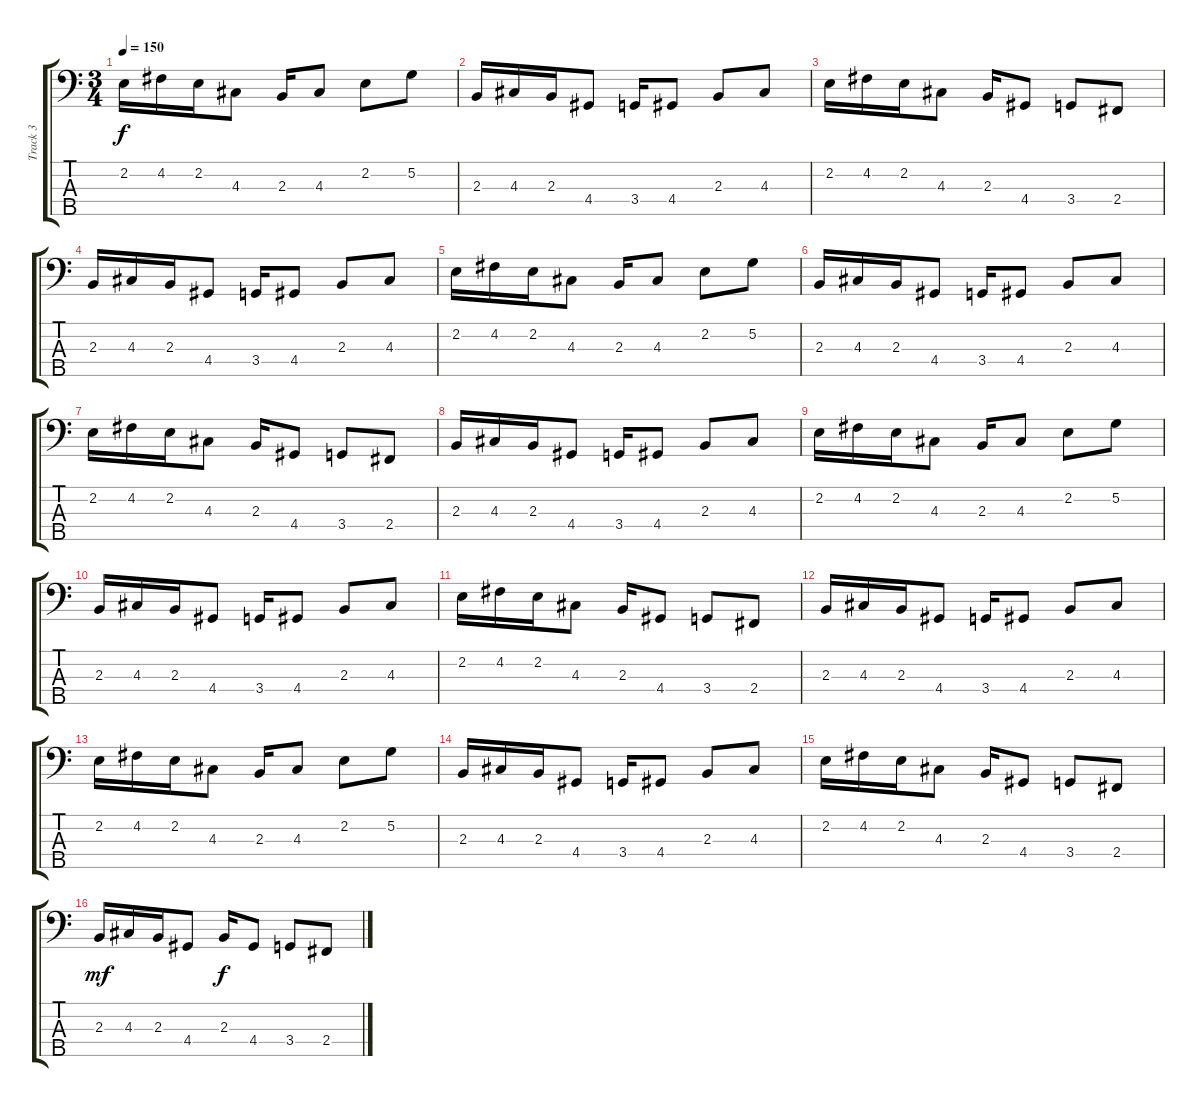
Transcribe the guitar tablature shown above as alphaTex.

\track ("Track 3" "Track 3") {instrument electricbassfinger}
\staff {score tabs}
\tuning (G2 D2 A1 E1 B0) {hide}
\ts (3 4)
\tempo 150
\clef f4
\ks c
2.2.16{dy f} 4.2.16 2.2.16 4.3.8 2.3.16 4.3.8 2.2.8 5.2.8 |
2.3.16 4.3.16 2.3.16 4.4.8 3.4.16 4.4.8 2.3.8 4.3.8 |
2.2.16 4.2.16 2.2.16 4.3.8 2.3.16 4.4.8 3.4.8 2.4.8 |
2.3.16 4.3.16 2.3.16 4.4.8 3.4.16 4.4.8 2.3.8 4.3.8 |
2.2.16 4.2.16 2.2.16 4.3.8 2.3.16 4.3.8 2.2.8 5.2.8 |
2.3.16 4.3.16 2.3.16 4.4.8 3.4.16 4.4.8 2.3.8 4.3.8 |
2.2.16 4.2.16 2.2.16 4.3.8 2.3.16 4.4.8 3.4.8 2.4.8 |
2.3.16 4.3.16 2.3.16 4.4.8 3.4.16 4.4.8 2.3.8 4.3.8 |
2.2.16 4.2.16 2.2.16 4.3.8 2.3.16 4.3.8 2.2.8 5.2.8 |
2.3.16 4.3.16 2.3.16 4.4.8 3.4.16 4.4.8 2.3.8 4.3.8 |
2.2.16 4.2.16 2.2.16 4.3.8 2.3.16 4.4.8 3.4.8 2.4.8 |
2.3.16 4.3.16 2.3.16 4.4.8 3.4.16 4.4.8 2.3.8 4.3.8 |
2.2.16 4.2.16 2.2.16 4.3.8 2.3.16 4.3.8 2.2.8 5.2.8 |
2.3.16 4.3.16 2.3.16 4.4.8 3.4.16 4.4.8 2.3.8 4.3.8 |
2.2.16 4.2.16 2.2.16 4.3.8 2.3.16 4.4.8 3.4.8 2.4.8 |
2.3.16{dy mf} 4.3.16 2.3.16 4.4.8 2.3.16{dy f} 4.4.8 3.4.8 2.4.8
